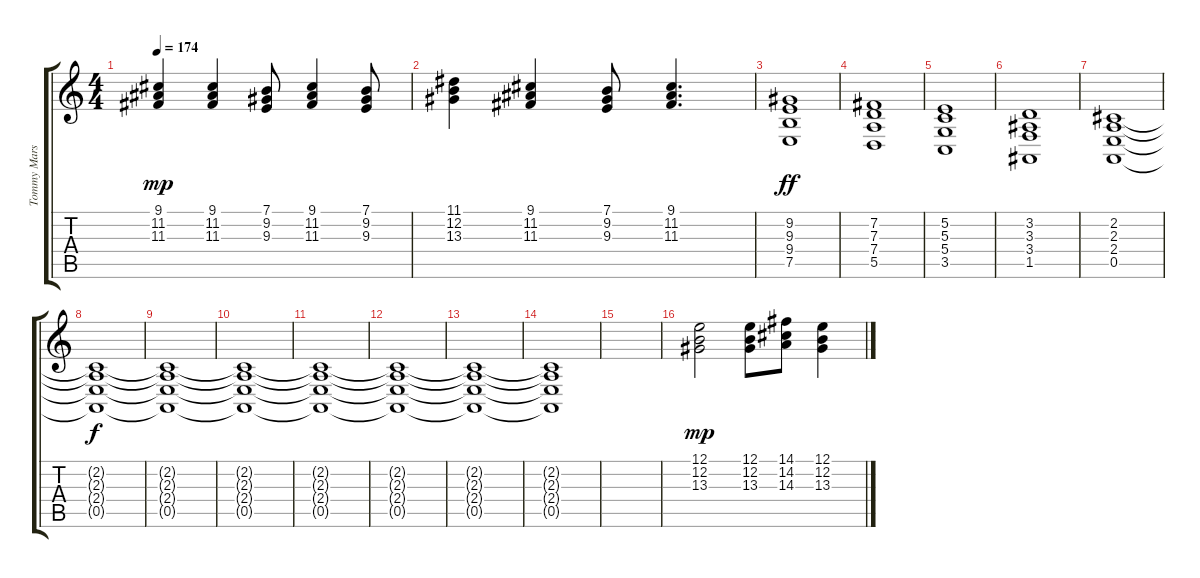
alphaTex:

\track ("Tommy Mars 1" "Tommy Mars") {instrument drawbarorgan}
\staff {score tabs}
\tuning (E4 B3 G3 D3 A2 E2) {hide}
\ts (4 4)
\tempo 174
\clef g2
\ks c
(9.1 11.2 11.3).4{dy mp} (9.1 11.2 11.3).4 (7.1 9.2 9.3).8 (9.1 11.2 11.3).4 (7.1 9.2 9.3).8 |
(11.1 12.2 13.3).4 (9.1 11.2 11.3).4 (7.1 9.2 9.3).8 (9.1 11.2 11.3).4{d} |
(9.2 9.3 9.4 7.5).1{dy ff} |
(7.2 7.3 7.4 5.5).1 |
(5.2 5.3 5.4 3.5).1 |
(3.2 3.3 3.4 1.5).1 |
(2.2 2.3 2.4 0.5).1 |
(2.2{t} 2.3{t} 2.4{t} 0.5{t}).1{dy f} |
(2.2{t} 2.3{t} 2.4{t} 0.5{t}).1 |
(2.2{t} 2.3{t} 2.4{t} 0.5{t}).1 |
(2.2{t} 2.3{t} 2.4{t} 0.5{t}).1 |
(2.2{t} 2.3{t} 2.4{t} 0.5{t}).1 |
(2.2{t} 2.3{t} 2.4{t} 0.5{t}).1 |
(2.2{t} 2.3{t} 2.4{t} 0.5{t}).1 |
|
(12.1 12.2 13.3).2{dy mp} (12.1 12.2 13.3).8 (14.1 14.2 14.3).8 (12.1 12.2 13.3).4
